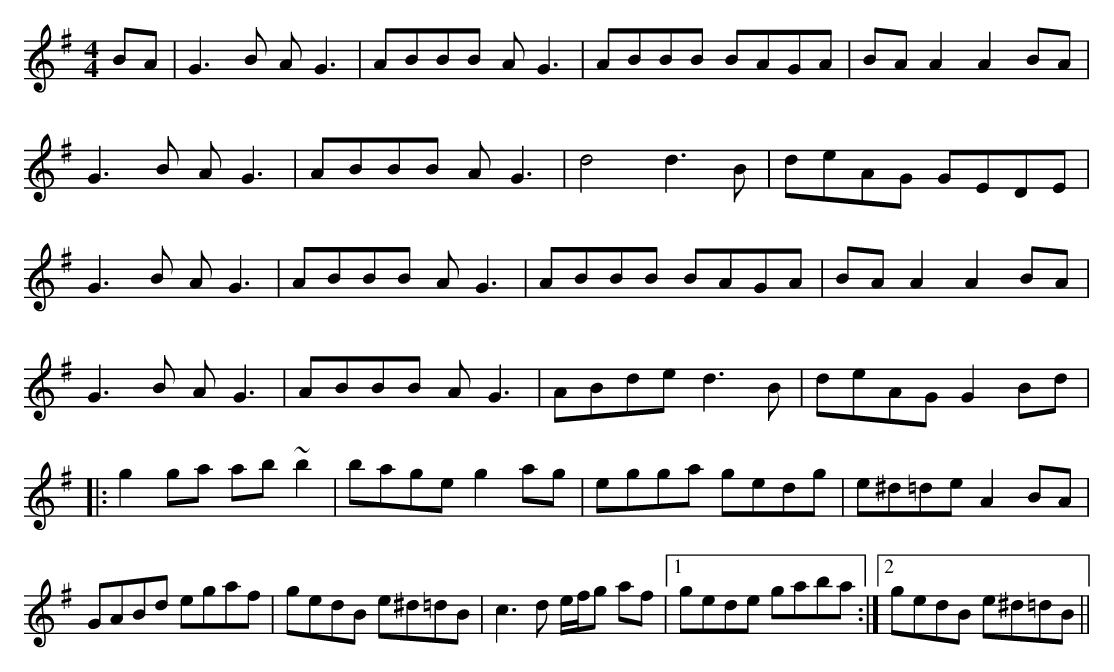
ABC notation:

X:1
M:4/4
K:G
BA|G3B AG3|ABBB AG3|ABBB BAGA|BAA2 A2 BA|
G3B AG3|ABBB AG3|d4 d3B|deAG GEDE|
G3B AG3|ABBB AG3|ABBB BAGA|BAA2 A2 BA|
G3B AG3|ABBB AG3|ABde d3B|deAG G2 Bd|
|:g2ga ab~b2|bage g2ag|egga gedg|e^d=de A2 BA|
GABd egaf|gedB e^d=dB|c3d e/f/g af|1 gede gaba:|2 gedB e^d=dB||
